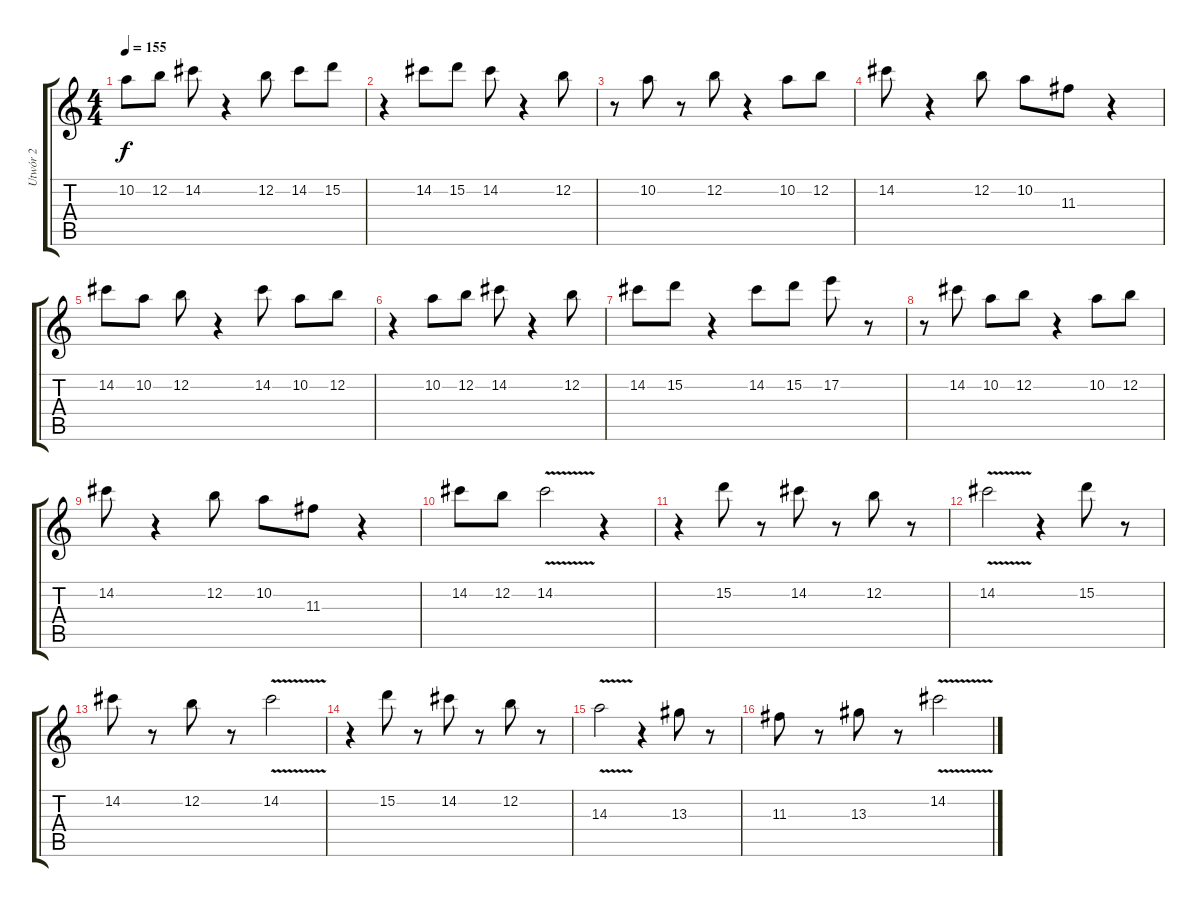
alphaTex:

\track ("Utwór 2" "Utwór 2") {instrument distortionguitar}
\staff {score tabs}
\tuning (E4 B3 G3 D3 A2 E2) {hide}
\ts (4 4)
\tempo 155
\clef g2
\ks c
10.2.8{dy f} 12.2.8 14.2.8 r.4 12.2.8 14.2.8 15.2.8 |
r.4 14.2.8 15.2.8 14.2.8 r.4 12.2.8 |
r.8 10.2.8 r.8 12.2.8 r.4 10.2.8 12.2.8 |
14.2.8 r.4 12.2.8 10.2.8 11.3.8 r.4 |
14.2.8 10.2.8 12.2.8 r.4 14.2.8 10.2.8 12.2.8 |
r.4 10.2.8 12.2.8 14.2.8 r.4 12.2.8 |
14.2.8 15.2.8 r.4 14.2.8 15.2.8 17.2.8 r.8 |
r.8 14.2.8 10.2.8 12.2.8 r.4 10.2.8 12.2.8 |
14.2.8 r.4 12.2.8 10.2.8 11.3.8 r.4 |
14.2.8 12.2.8 14.2{v}.2 r.4 |
r.4 15.2.8 r.8 14.2.8 r.8 12.2.8 r.8 |
14.2{v}.2 r.4 15.2.8 r.8 |
14.2.8 r.8 12.2.8 r.8 14.2{v}.2 |
r.4 15.2.8 r.8 14.2.8 r.8 12.2.8 r.8 |
14.3{v}.2 r.4 13.3.8 r.8 |
11.3.8 r.8 13.3.8 r.8 14.2{v}.2
